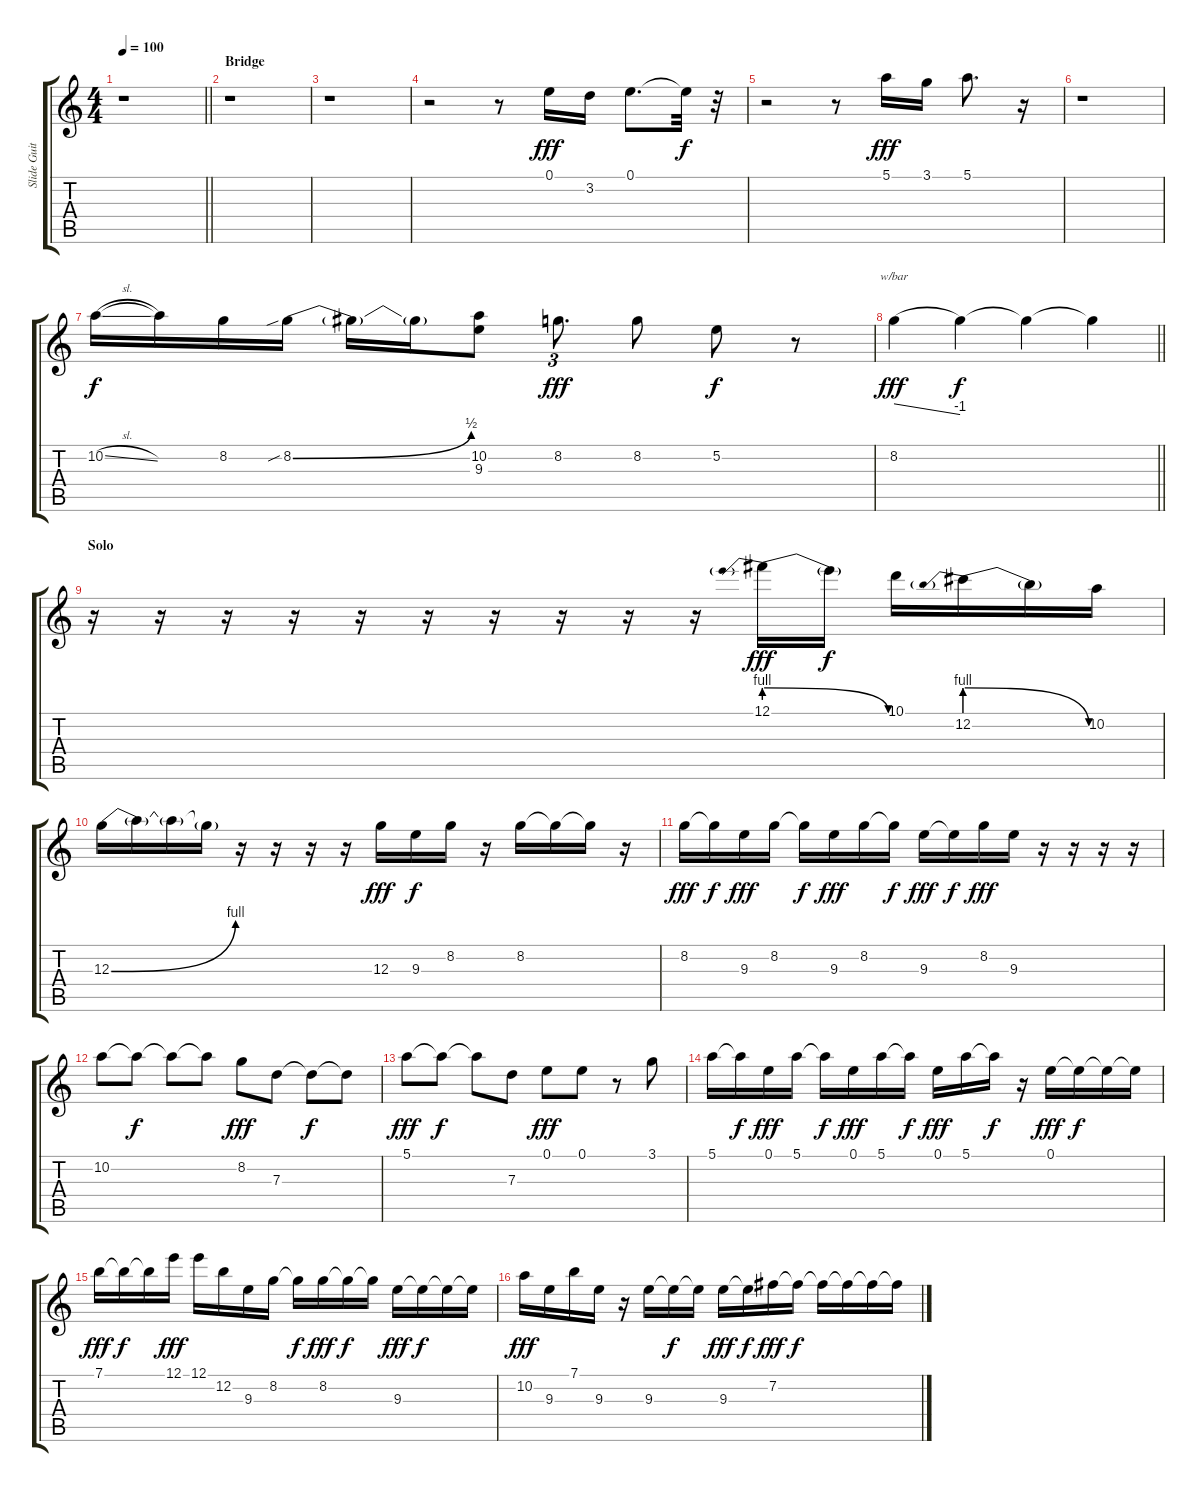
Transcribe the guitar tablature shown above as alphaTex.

\track ("Slide Guitar" "Slide Guit") {instrument overdrivenguitar}
\staff {score tabs}
\tuning (E4 B3 G3 D3 A2 E2) {hide}
\ts (4 4)
\tempo 100
\clef g2
\barLineRight lightlight
\ks c
r.1{dy f} |
\section ("" "Bridge")
r.1 |
r.1 |
r.2 r.8 0.1.16{dy fff} 3.2.16 0.1.8{d} 0.1{t}.32{dy f} r.32 |
r.2 r.8 5.1.16{dy fff} 3.1.16 5.1.8{d} r.16 |
r.1 |
10.2{sl}.16{dy f} 10.2{t}.16 8.2.16 8.2{be (bend 0 0 60 2) sib}.16 8.2{t}.16 8.2{t}.16 (10.2 9.3).8 8.2.8{d tu (3 2) dy fff} 8.2.8 5.2.8{dy f} r.8 |
\barLineRight lightlight
8.2.4{tbe (dive default 0 0 60 -4) dy fff} 8.2{t}.4{dy f} 8.2{t}.4 8.2{t}.4 |
\section ("" "Solo")
r.16 r.16 r.16 r.16 r.16 r.16 r.16 r.16 r.16 r.16 12.1{be (prebendrelease 0 4 60 0)}.16{dy fff} 12.1{t}.16{dy f} 10.1.16 12.2{be (prebendrelease 0 4 60 0)}.16 12.2{t}.16 10.2.16 |
12.3{be (bend 0 0 60 4)}.16 12.3{t}.16 12.3{t}.16 12.3{t}.16 r.16 r.16 r.16 r.16 12.3.16{dy fff} 9.3.16{dy f} 8.2.16 r.16 8.2.16 8.2{t}.16 8.2{t}.16 r.16 |
8.2.16{dy fff} 8.2{t}.16{dy f} 9.3.16{dy fff} 8.2.16 8.2{t}.16{dy f} 9.3.16{dy fff} 8.2.16 8.2{t}.16{dy f} 9.3.16{dy fff} 9.3{t}.16{dy f} 8.2.16{dy fff} 9.3.16 r.16 r.16 r.16 r.16 |
10.2.8 10.2{t}.8{dy f} 10.2{t}.8 10.2{t}.8 8.2.8{dy fff} 7.3.8 7.3{t}.8{dy f} 7.3{t}.8 |
5.1.8{dy fff} 5.1{t}.8{dy f} 5.1{t}.8 7.3.8 0.1.8{dy fff} 0.1.8 r.8 3.1.8 |
5.1.16 5.1{t}.16{dy f} 0.1.16{dy fff} 5.1.16 5.1{t}.16{dy f} 0.1.16{dy fff} 5.1.16 5.1{t}.16{dy f} 0.1.16{dy fff} 5.1.16 5.1{t}.16{dy f} r.16 0.1.16{dy fff} 0.1{t}.16{dy f} 0.1{t}.16 0.1{t}.16 |
7.1.16{dy fff} 7.1{t}.16{dy f} 7.1{t}.16 12.1.16{dy fff} 12.1.16 12.2.16 9.3.16 8.2.16 8.2{t}.16{dy f} 8.2.16{dy fff} 8.2{t}.16{dy f} 8.2{t}.16 9.3.16{dy fff} 9.3{t}.16{dy f} 9.3{t}.16 9.3{t}.16 |
10.2.16{dy fff} 9.3.16 7.1.16 9.3.16 r.16 9.3.16 9.3{t}.16{dy f} 9.3{t}.16 9.3.16{dy fff} 9.3{t}.16{dy f} 7.2.16{dy fff} 7.2{t}.16{dy f} 7.2{t}.16 7.2{t}.16 7.2{t}.16 7.2{t}.16
